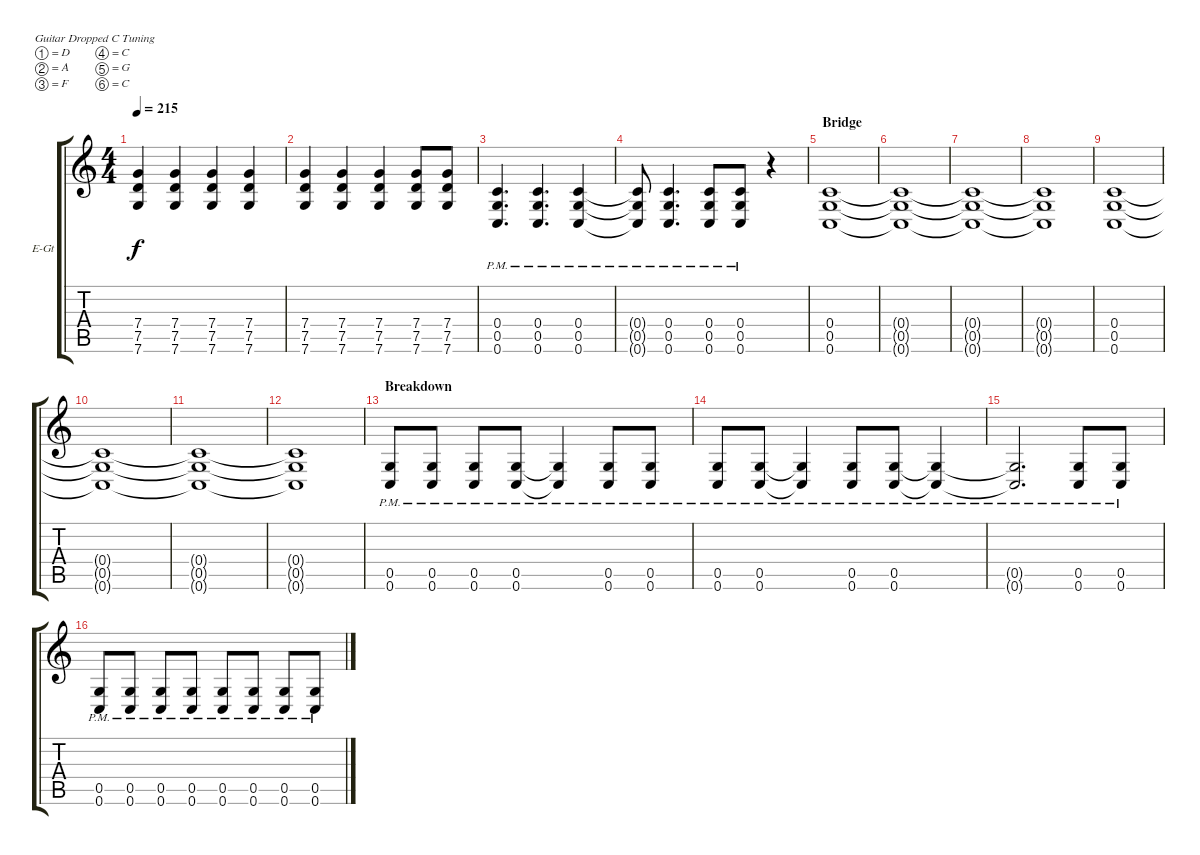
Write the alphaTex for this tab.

\defaultSystemsLayout 4
\bracketExtendMode groupsimilarinstruments
\firstSystemTrackNameOrientation horizontal
\otherSystemsTrackNameOrientation horizontal
\track ("Guitar 2" "E-Gt") {instrument distortionguitar}
\staff {score tabs}
\tuning (D4 A3 F3 C3 G2 C2)
\ts (4 4)
\tempo 215
\clef g2
\ks c
(7.6 7.5 7.4).4{dy f} (7.6 7.5 7.4).4 (7.6 7.5 7.4).4 (7.6 7.5 7.4).4 |
(7.6 7.5 7.4).4 (7.6 7.5 7.4).4 (7.6 7.5 7.4).4 (7.6 7.5 7.4).8 (7.6 7.5 7.4).8 |
(0.6{pm} 0.5{pm} 0.4{pm}).4{d} (0.6{pm} 0.5{pm} 0.4{pm}).4{d} (0.6{pm} 0.5{pm} 0.4{pm}).4 |
(0.6{pm t} 0.5{pm t} 0.4{pm t}).8 (0.6{pm} 0.5{pm} 0.4{pm}).4{d} (0.6{pm} 0.5{pm} 0.4{pm}).8 (0.6{pm} 0.5{pm} 0.4{pm}).8 r.4 |
\section ("" "Bridge")
(0.6 0.5 0.4).1 |
(0.4{t} 0.5{t} 0.6{t}).1 |
(0.6{t} 0.4{t} 0.5{t}).1 |
(0.6{t} 0.5{t} 0.4{t}).1 |
(0.6 0.5 0.4).1 |
(0.4{t} 0.5{t} 0.6{t}).1 |
(0.6{t} 0.4{t} 0.5{t}).1 |
(0.6{t} 0.5{t} 0.4{t}).1 |
\section ("" "Breakdown")
(0.6{pm} 0.5{pm}).8 (0.6{pm} 0.5{pm}).8 (0.6{pm} 0.5{pm}).8 (0.6{pm} 0.5{pm}).8 (0.5{pm t} 0.6{pm t}).4 (0.5{pm} 0.6{pm}).8 (0.6{pm} 0.5{pm}).8 |
(0.6{pm} 0.5{pm}).8 (0.6{pm} 0.5{pm}).8 (0.5{pm t} 0.6{pm t}).4 (0.5{pm} 0.6{pm}).8 (0.6{pm} 0.5{pm}).8 (0.5{pm t} 0.6{pm t}).4 |
(0.5{pm t} 0.6{pm t}).2{d} (0.5{pm} 0.6{pm}).8 (0.5{pm} 0.6{pm}).8 |
(0.6{pm} 0.5{pm}).8 (0.6{pm} 0.5{pm}).8 (0.6{pm} 0.5{pm}).8 (0.6{pm} 0.5{pm}).8 (0.6{pm} 0.5{pm}).8 (0.6{pm} 0.5{pm}).8 (0.6{pm} 0.5{pm}).8 (0.6{pm} 0.5{pm}).8
